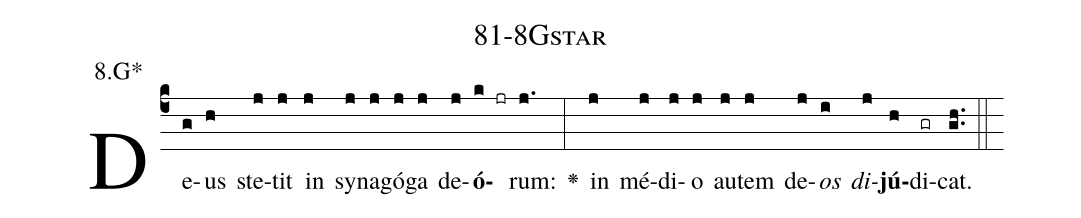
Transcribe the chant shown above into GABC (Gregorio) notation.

name: 81-8Gstar;
annotation: 8.G*;
%%
(c4)De(g)us(h) ste(j)tit(j) in(j) sy(j)na(j)gó(j)ga(j) de(j)<b>ó</b>(k jr)rum:(j.) <v>\greheightstar</v>(:) in(j) mé(j)di(j)o(j) au(j)tem(j) de(j)<i>os</i>(i) <i>di</i>(j)<b>jú</b>(h)di(gr)cat.(gh..) (::)


%E(j) u(j) o(i) u(j) a(h) e.(gh..) (::)
